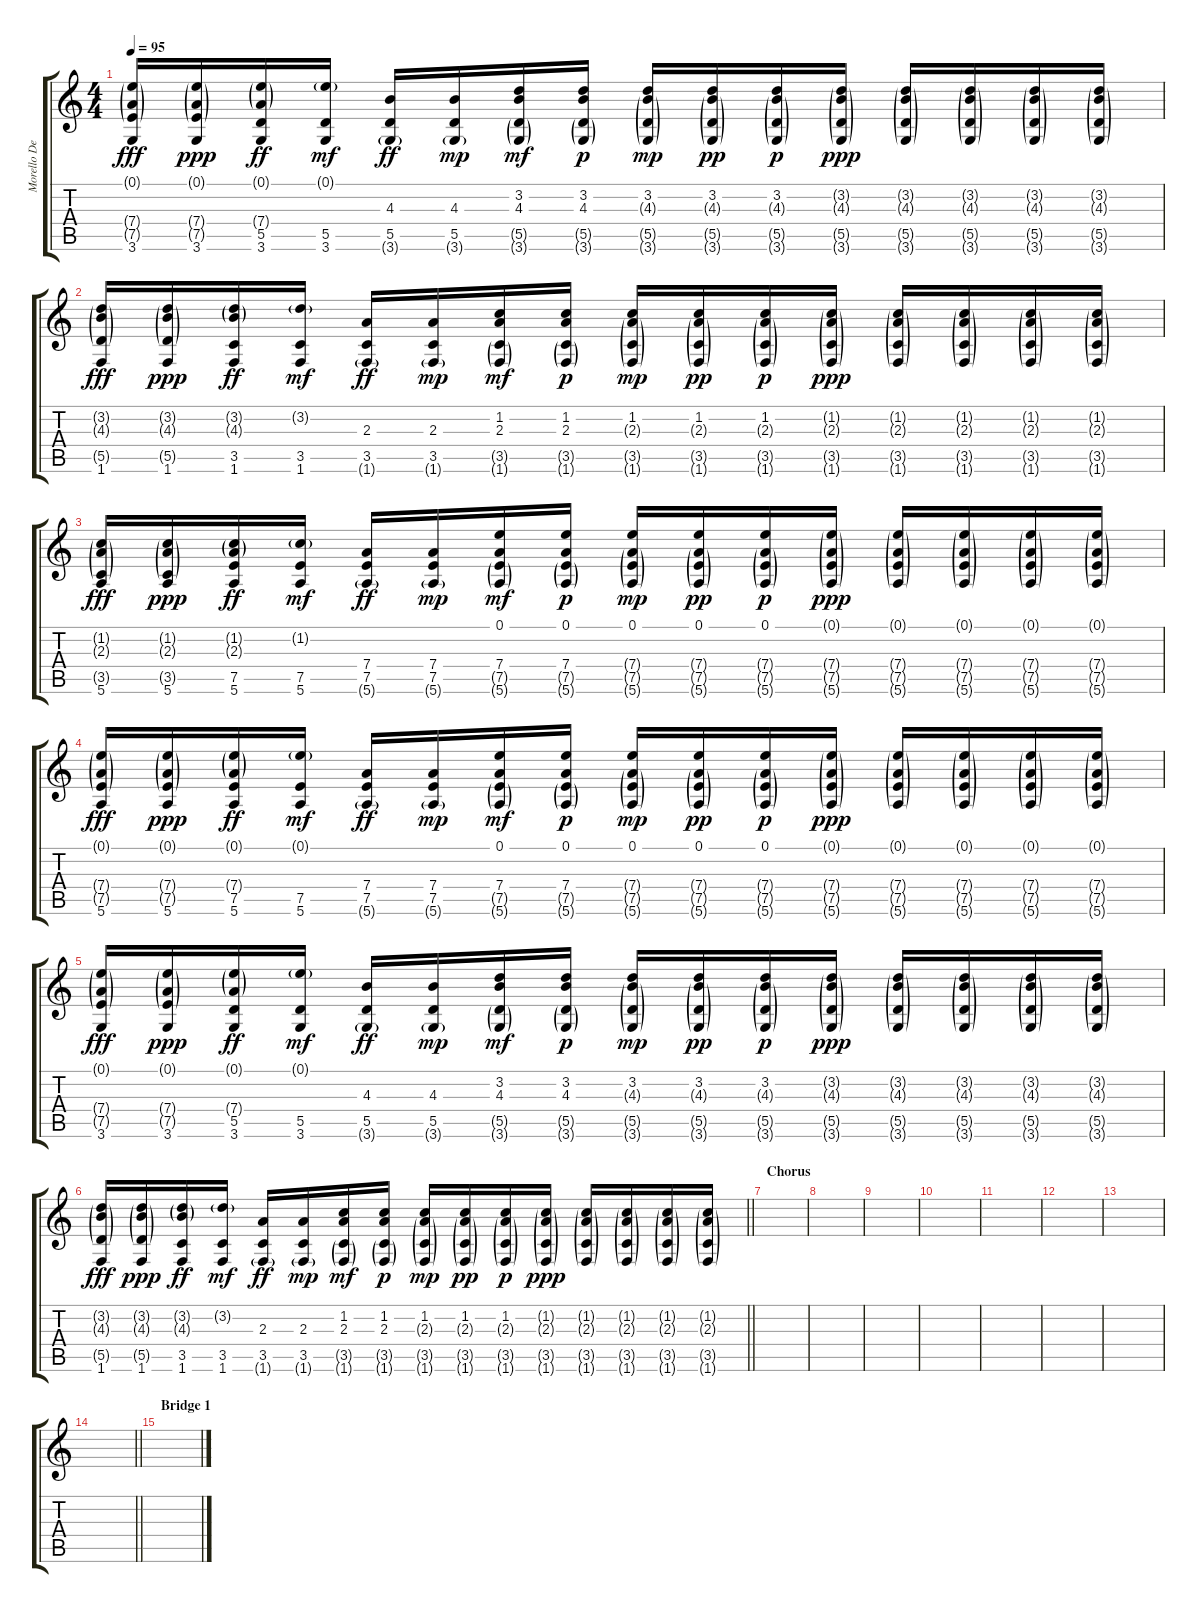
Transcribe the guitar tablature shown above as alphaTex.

\track ("Morello Delay" "Morello De") {instrument electricguitarjazz}
\staff {score tabs}
\tuning (E4 B3 G3 D3 A2 E2) {hide}
\ts (4 4)
\tempo 95
\clef g2
\ks c
(0.1{g} 7.4{g} 7.5{g} 3.6).16{dy fff} (0.1{g} 7.4{g} 7.5{g} 3.6).16{dy ppp} (0.1{g} 7.4{g} 5.5 3.6).16{dy ff} (0.1{g} 5.5 3.6).16{dy mf} (4.3 5.5 3.6{g}).16{dy ff} (4.3 5.5 3.6{g}).16{dy mp} (3.2 4.3 5.5{g} 3.6{g}).16{dy mf} (3.2 4.3 5.5{g} 3.6{g}).16{dy p} (3.2 4.3{g} 5.5{g} 3.6{g}).16{dy mp} (3.2 4.3{g} 5.5{g} 3.6{g}).16{dy pp} (3.2 4.3{g} 5.5{g} 3.6{g}).16{dy p} (3.2{g} 4.3{g} 5.5{g} 3.6{g}).16{dy ppp} (3.2{g} 4.3{g} 5.5{g} 3.6{g}).16 (3.2{g} 4.3{g} 5.5{g} 3.6{g}).16 (3.2{g} 4.3{g} 5.5{g} 3.6{g}).16 (3.2{g} 4.3{g} 5.5{g} 3.6{g}).16 |
(3.2{g} 4.3{g} 5.5{g} 1.6).16{dy fff} (3.2{g} 4.3{g} 5.5{g} 1.6).16{dy ppp} (3.2{g} 4.3{g} 3.5 1.6).16{dy ff} (3.2{g} 3.5 1.6).16{dy mf} (2.3 3.5 1.6{g}).16{dy ff} (2.3 3.5 1.6{g}).16{dy mp} (1.2 2.3 3.5{g} 1.6{g}).16{dy mf} (1.2 2.3 3.5{g} 1.6{g}).16{dy p} (1.2 2.3{g} 3.5{g} 1.6{g}).16{dy mp} (1.2 2.3{g} 3.5{g} 1.6{g}).16{dy pp} (1.2 2.3{g} 3.5{g} 1.6{g}).16{dy p} (1.2{g} 2.3{g} 3.5{g} 1.6{g}).16{dy ppp} (1.2{g} 2.3{g} 3.5{g} 1.6{g}).16 (1.2{g} 2.3{g} 3.5{g} 1.6{g}).16 (1.2{g} 2.3{g} 3.5{g} 1.6{g}).16 (1.2{g} 2.3{g} 3.5{g} 1.6{g}).16 |
(1.2{g} 2.3{g} 3.5{g} 5.6).16{dy fff} (1.2{g} 2.3{g} 3.5{g} 5.6).16{dy ppp} (1.2{g} 2.3{g} 7.5 5.6).16{dy ff} (1.2{g} 7.5 5.6).16{dy mf} (7.4 7.5 5.6{g}).16{dy ff} (7.4 7.5 5.6{g}).16{dy mp} (0.1 7.4 7.5{g} 5.6{g}).16{dy mf} (0.1 7.4 7.5{g} 5.6{g}).16{dy p} (0.1 7.4{g} 7.5{g} 5.6{g}).16{dy mp} (0.1 7.4{g} 7.5{g} 5.6{g}).16{dy pp} (0.1 7.4{g} 7.5{g} 5.6{g}).16{dy p} (0.1{g} 7.4{g} 7.5{g} 5.6{g}).16{dy ppp} (0.1{g} 7.4{g} 7.5{g} 5.6{g}).16 (0.1{g} 7.4{g} 7.5{g} 5.6{g}).16 (0.1{g} 7.4{g} 7.5{g} 5.6{g}).16 (0.1{g} 7.4{g} 7.5{g} 5.6{g}).16 |
(0.1{g} 7.4{g} 7.5{g} 5.6).16{dy fff} (0.1{g} 7.4{g} 7.5{g} 5.6).16{dy ppp} (0.1{g} 7.4{g} 7.5 5.6).16{dy ff} (0.1{g} 7.5 5.6).16{dy mf} (7.4 7.5 5.6{g}).16{dy ff} (7.4 7.5 5.6{g}).16{dy mp} (0.1 7.4 7.5{g} 5.6{g}).16{dy mf} (0.1 7.4 7.5{g} 5.6{g}).16{dy p} (0.1 7.4{g} 7.5{g} 5.6{g}).16{dy mp} (0.1 7.4{g} 7.5{g} 5.6{g}).16{dy pp} (0.1 7.4{g} 7.5{g} 5.6{g}).16{dy p} (0.1{g} 7.4{g} 7.5{g} 5.6{g}).16{dy ppp} (0.1{g} 7.4{g} 7.5{g} 5.6{g}).16 (0.1{g} 7.4{g} 7.5{g} 5.6{g}).16 (0.1{g} 7.4{g} 7.5{g} 5.6{g}).16 (0.1{g} 7.4{g} 7.5{g} 5.6{g}).16 |
(0.1{g} 7.4{g} 7.5{g} 3.6).16{dy fff} (0.1{g} 7.4{g} 7.5{g} 3.6).16{dy ppp} (0.1{g} 7.4{g} 5.5 3.6).16{dy ff} (0.1{g} 5.5 3.6).16{dy mf} (4.3 5.5 3.6{g}).16{dy ff} (4.3 5.5 3.6{g}).16{dy mp} (3.2 4.3 5.5{g} 3.6{g}).16{dy mf} (3.2 4.3 5.5{g} 3.6{g}).16{dy p} (3.2 4.3{g} 5.5{g} 3.6{g}).16{dy mp} (3.2 4.3{g} 5.5{g} 3.6{g}).16{dy pp} (3.2 4.3{g} 5.5{g} 3.6{g}).16{dy p} (3.2{g} 4.3{g} 5.5{g} 3.6{g}).16{dy ppp} (3.2{g} 4.3{g} 5.5{g} 3.6{g}).16 (3.2{g} 4.3{g} 5.5{g} 3.6{g}).16 (3.2{g} 4.3{g} 5.5{g} 3.6{g}).16 (3.2{g} 4.3{g} 5.5{g} 3.6{g}).16 |
\barLineRight lightlight
(3.2{g} 4.3{g} 5.5{g} 1.6).16{dy fff} (3.2{g} 4.3{g} 5.5{g} 1.6).16{dy ppp} (3.2{g} 4.3{g} 3.5 1.6).16{dy ff} (3.2{g} 3.5 1.6).16{dy mf} (2.3 3.5 1.6{g}).16{dy ff} (2.3 3.5 1.6{g}).16{dy mp} (1.2 2.3 3.5{g} 1.6{g}).16{dy mf} (1.2 2.3 3.5{g} 1.6{g}).16{dy p} (1.2 2.3{g} 3.5{g} 1.6{g}).16{dy mp} (1.2 2.3{g} 3.5{g} 1.6{g}).16{dy pp} (1.2 2.3{g} 3.5{g} 1.6{g}).16{dy p} (1.2{g} 2.3{g} 3.5{g} 1.6{g}).16{dy ppp} (1.2{g} 2.3{g} 3.5{g} 1.6{g}).16 (1.2{g} 2.3{g} 3.5{g} 1.6{g}).16 (1.2{g} 2.3{g} 3.5{g} 1.6{g}).16 (1.2{g} 2.3{g} 3.5{g} 1.6{g}).16 |
\section ("" "Chorus")
|
|
|
|
|
|
|
\barLineRight lightlight
|
\section ("" "Bridge 1")
